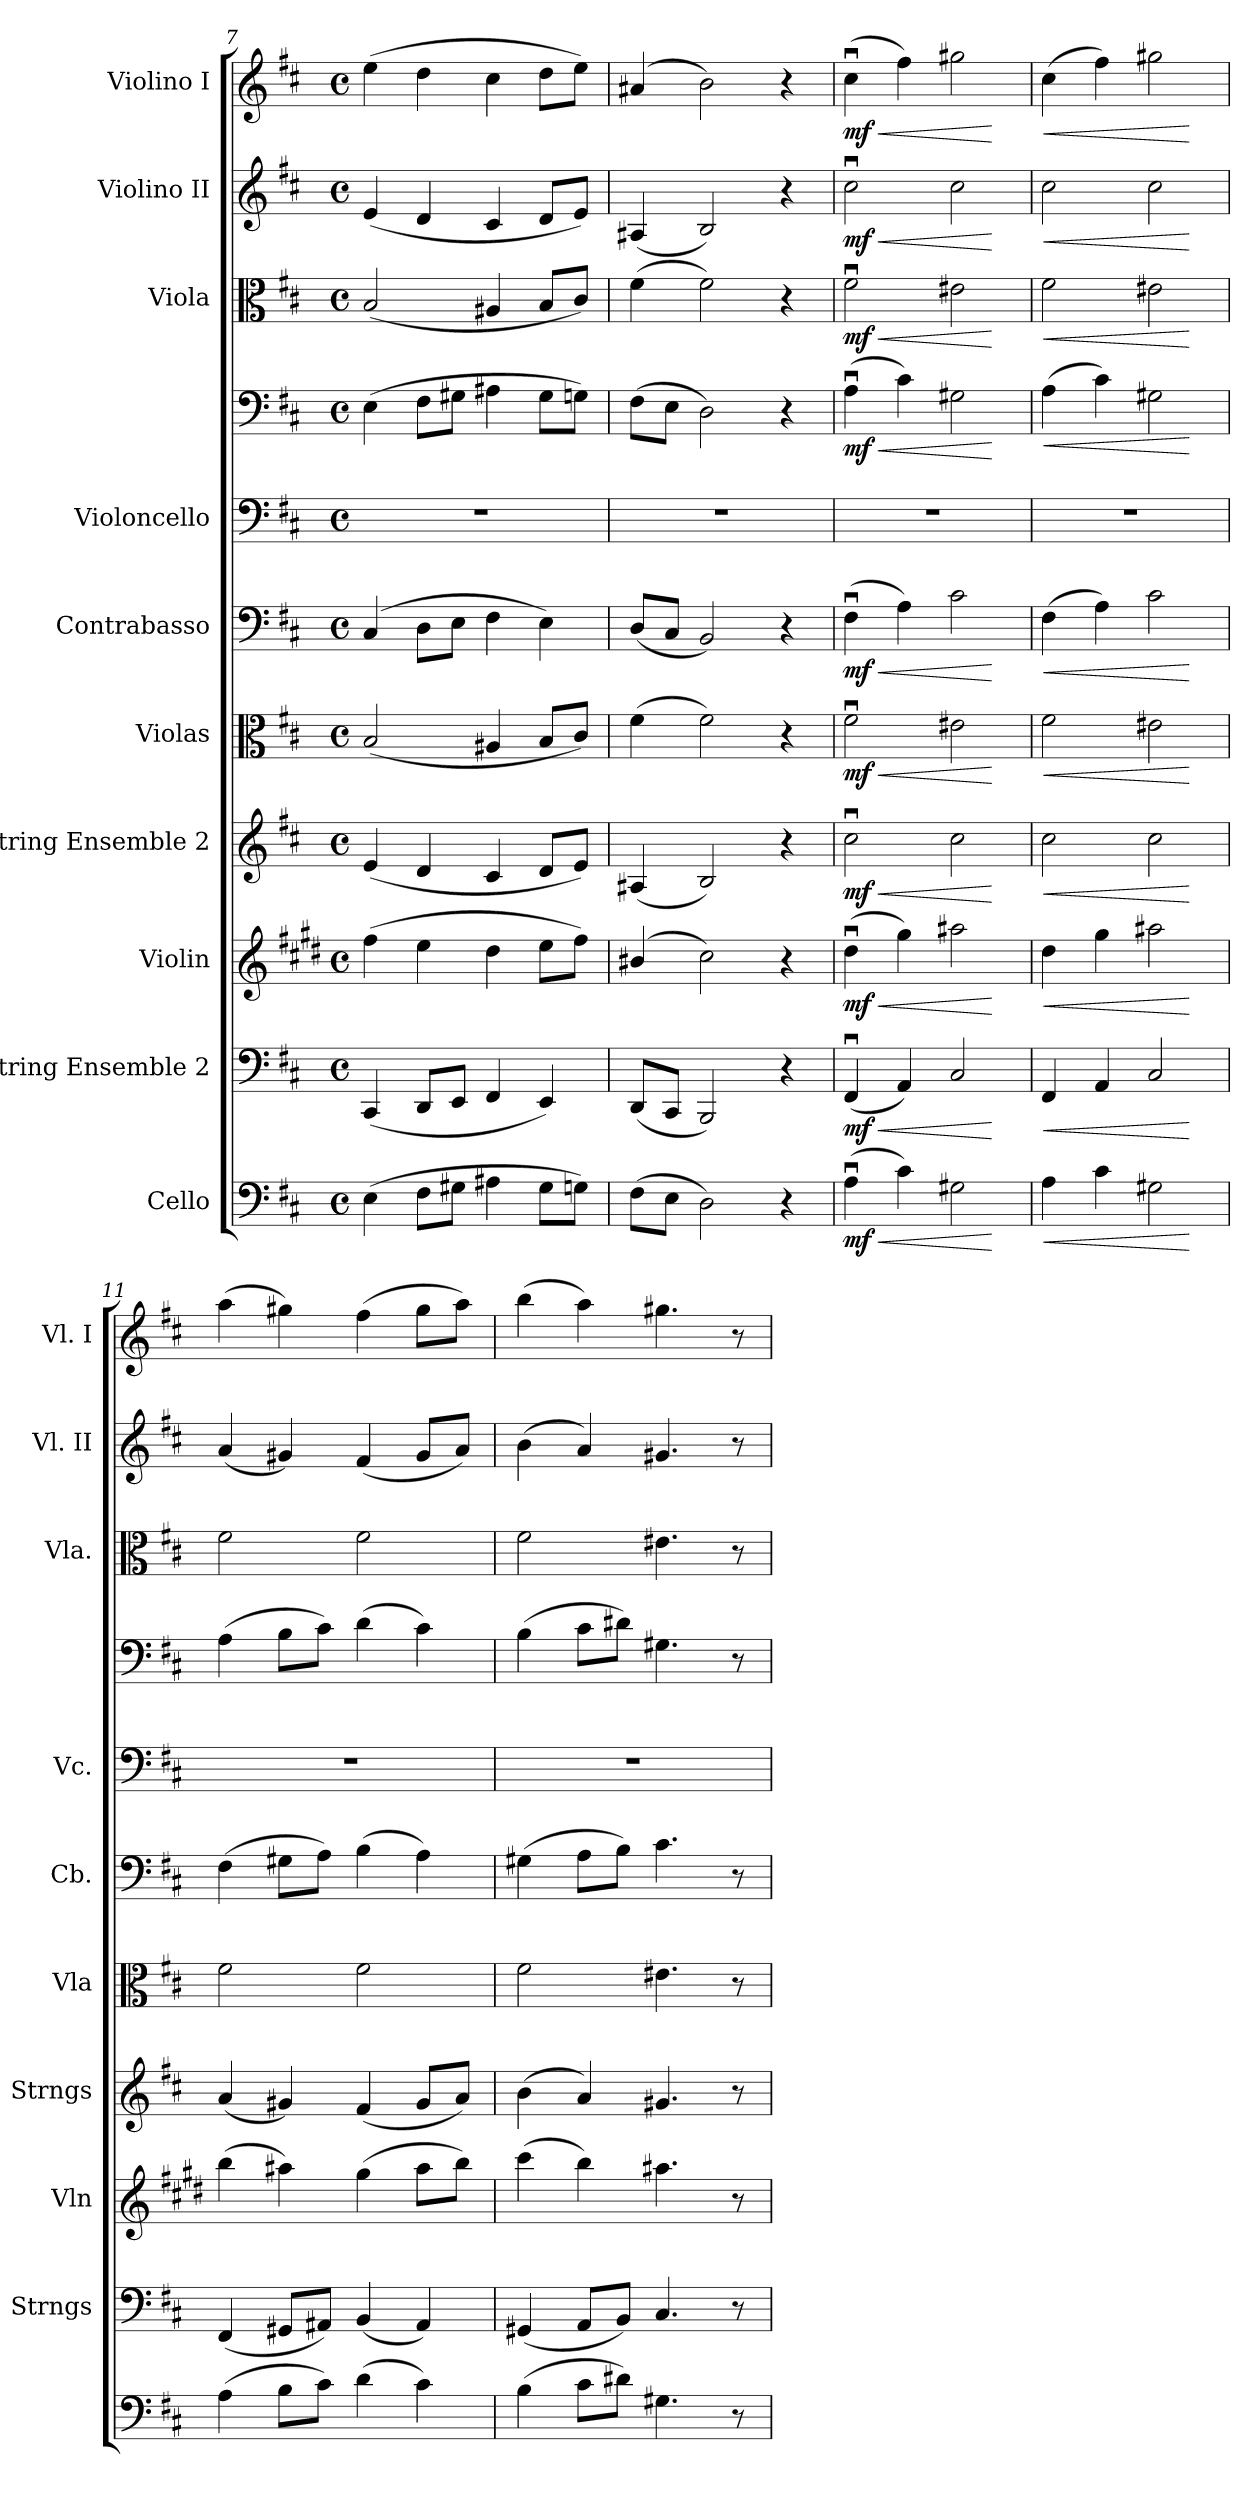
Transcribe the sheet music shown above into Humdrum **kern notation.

**kern	**dynam	**kern	**dynam	**kern	**dynam	**kern	**dynam	**kern	**dynam	**kern	**dynam	**kern	**kern	**dynam	**kern	**dynam	**kern	**dynam	**kern	**dynam
*part10	*part10	*part9	*part9	*part8	*part8	*part7	*part7	*part6	*part6	*part5	*part5	*part4	*part4	*part4	*part3	*part3	*part2	*part2	*part1	*part1
*staff11	*staff11	*staff10	*staff10	*staff9	*staff9	*staff8	*staff8	*staff7	*staff7	*staff6	*staff6	*staff5	*staff4	*staff4/5	*staff3	*staff3	*staff2	*staff2	*staff1	*staff1
*I"Cello	*	*I"String Ensemble 2	*	*I"Violin	*	*I"String Ensemble 2	*	*I"Violas	*	*I"Contrabasso	*	*I"Violoncello	*	*	*I"Viola	*	*I"Violino II	*	*I"Violino I	*
*	*	*I'Strngs	*	*I'Vln	*	*I'Strngs	*	*I'Vla	*	*I'Cb.	*	*I'Vc.	*	*	*I'Vla.	*	*I'Vl. II	*	*I'Vl. I	*
*clefF4	*	*clefF4	*	*clefG2	*	*clefG2	*	*clefC3	*	*clefF4	*	*clefF4	*clefF4	*	*clefC3	*	*clefG2	*	*clefG2	*
*	*	*	*	*ITrd1c2	*	*	*	*	*	*ITrd7c12	*	*	*	*	*	*	*	*	*	*
*k[f#c#]	*	*k[f#c#]	*	*k[f#c#]	*	*k[f#c#]	*	*k[f#c#]	*	*k[f#c#]	*	*k[f#c#]	*k[f#c#]	*	*k[f#c#]	*	*k[f#c#]	*	*k[f#c#]	*
*M4/4	*	*M4/4	*	*M4/4	*	*M4/4	*	*M4/4	*	*M4/4	*	*M4/4	*M4/4	*	*M4/4	*	*M4/4	*	*M4/4	*
*met(c)	*	*met(c)	*	*met(c)	*	*met(c)	*	*met(c)	*	*met(c)	*	*met(c)	*met(c)	*	*met(c)	*	*met(c)	*	*met(c)	*
=7	=7	=7	=7	=7	=7	=7	=7	=7	=7	=7	=7	=7	=7	=7	=7	=7	=7	=7	=7	=7
(>4E\	.	(<4CC#/	.	(>4ee\	.	(<4e/	.	(>2B/	.	(>4CC#/	.	1r	(>4E\	.	(<2B/	.	(<4e/	.	(>4ee\	.
8F#\L	.	8DD/L	.	4dd\	.	4d/	.	.	.	8DD\L	.	.	8F#\L	.	.	.	4d/	.	4dd\	.
8G#X\J	.	8EE/J	.	.	.	.	.	.	.	8EE\J	.	.	8G#X\J	.	.	.	.	.	.	.
4A#X\	.	4FF#/	.	4cc#\	.	4c#/	.	4A#X/	.	4FF#\	.	.	4A#X\	.	4A#X/	.	4c#/	.	4cc#\	.
8G#\L	.	4EE/)	.	8dd\L	.	8d/L	.	8B/L	.	4EE\)	.	.	8G#\L	.	8B/L	.	8d/L	.	8dd\L	.
8Gn\J)	.	.	.	8ee\J)	.	8e/J)	.	8c#/J)	.	.	.	.	8Gn\J)	.	8c#/J)	.	8e/J)	.	8ee\J)	.
=8	=8	=8	=8	=8	=8	=8	=8	=8	=8	=8	=8	=8	=8	=8	=8	=8	=8	=8	=8	=8
(>8F#\L	.	(<8DD/L	.	(>4a#X/	.	(<4A#X/	.	(>4f#\	.	(<8DD/L	.	1r	(>8F#\L	.	(>4f#\	.	(<4A#X/	.	(>4a#X/	.
8E\J	.	8CC#/J	.	.	.	.	.	.	.	8CC#/J	.	.	8E\J	.	.	.	.	.	.	.
2D\)	.	2BBB/)	.	2b\)	.	2B/)	.	2f#\)	.	2BBB/)	.	.	2D\)	.	2f#\)	.	2B/)	.	2b\)	.
4r	.	4r	.	4r	.	4r	.	4r	.	4r	.	.	4r	.	4r	.	4r	.	4r	.
=9	=9	=9	=9	=9	=9	=9	=9	=9	=9	=9	=9	=9	=9	=9	=9	=9	=9	=9	=9	=9
!	!LO:HP:b	!	!LO:HP:b	!	!LO:HP:b	!	!LO:HP:b	!	!LO:HP:b	!	!LO:HP:b	!	!	!LO:HP:b	!	!LO:HP:b	!	!LO:HP:b	!	!LO:HP:b
!	!LO:DY:n=1:b	!	!LO:DY:n=1:b	!	!LO:DY:n=1:b	!	!LO:DY:n=1:b	!	!LO:DY:n=1:b	!	!LO:DY:n=1:b	!	!	!LO:DY:n=1:b	!	!LO:DY:n=1:b	!	!LO:DY:n=1:b	!	!LO:DY:n=1:b
(>4Au\	< mf	(<4FF#u/	< mf	(>4cc#u\	< mf	2cc#u\	< mf	2f#u\	< mf	(>4FF#u\	< mf	1r	(>4Au\	< mf	2f#u\	< mf	2cc#u\	< mf	(>4cc#u\	< mf
4c#\)	.	4AA/)	.	4ff#\)	.	.	.	.	.	4AA\)	.	.	4c#\)	.	.	.	.	.	4ff#\)	.
2G#X\	.	2C#/	.	2gg#X\	.	2cc#\	.	2e#X\	.	2C#\	.	.	2G#X\	.	2e#X\	.	2cc#\	.	2gg#X\	.
.	[	.	[	.	[	.	[	.	[	.	[	.	.	[	.	[	.	[	.	[
=10	=10	=10	=10	=10	=10	=10	=10	=10	=10	=10	=10	=10	=10	=10	=10	=10	=10	=10	=10	=10
!	!LO:HP:b	!	!LO:HP:b	!	!LO:HP:b	!	!LO:HP:b	!	!LO:HP:b	!	!LO:HP:b	!	!	!LO:HP:b	!	!LO:HP:b	!	!LO:HP:b	!	!LO:HP:b
4A\	<	4FF#/	<	4cc#\	<	2cc#\	<	2f#\	<	(>4FF#\	<	1r	(>4A\	<	2f#\	<	2cc#\	<	(>4cc#\	<
4c#\	.	4AA/	.	4ff#\	.	.	.	.	.	4AA\)	.	.	4c#\)	.	.	.	.	.	4ff#\)	.
2G#X\	.	2C#/	.	2gg#X\	.	2cc#\	.	2e#X\	.	2C#\	.	.	2G#X\	.	2e#X\	.	2cc#\	.	2gg#X\	.
.	[	.	[	.	[	.	[	.	[	.	[	.	.	[	.	[	.	[	.	[
!!LO:PB:g=z
=11	=11	=11	=11	=11	=11	=11	=11	=11	=11	=11	=11	=11	=11	=11	=11	=11	=11	=11	=11	=11
(>4A\	.	(<4FF#/	.	(>4aa\	.	(<4a/	.	2f#\	.	(>4FF#\	.	1r	(>4A\	.	2f#\	.	(<4a/	.	(>4aa\	.
8B\L	.	8GG#X/L	.	4gg#X\)	.	4g#X/)	.	.	.	8GG#X\L	.	.	8B\L	.	.	.	4g#X/)	.	4gg#X\)	.
8c#\J)	.	8AA#X/J)	.	.	.	.	.	.	.	8AA\J)	.	.	8c#\J)	.	.	.	.	.	.	.
(>4d\	.	(<4BB/	.	(>4ff#\	.	(<4f#/	.	2f#\	.	(>4BB\	.	.	(>4d\	.	2f#\	.	(<4f#/	.	(>4ff#\	.
4c#\)	.	4AA#/)	.	8gg#\L	.	8g#/L	.	.	.	4AA\)	.	.	4c#\)	.	.	.	8g#/L	.	8gg#\L	.
.	.	.	.	8aa\J)	.	8a/J)	.	.	.	.	.	.	.	.	.	.	8a/J)	.	8aa\J)	.
=12	=12	=12	=12	=12	=12	=12	=12	=12	=12	=12	=12	=12	=12	=12	=12	=12	=12	=12	=12	=12
(>4B\	.	(<4GG#X/	.	(>4bb\	.	(>4b\	.	2f#\	.	(>4GG#X\	.	1r	(>4B\	.	2f#\	.	(>4b\	.	(>4bb\	.
8c#\L	.	8AA/L	.	4aa\)	.	4a/)	.	.	.	8AA\L	.	.	8c#\L	.	.	.	4a/)	.	4aa\)	.
8d#X\J)	.	8BB/J)	.	.	.	.	.	.	.	8BB\J)	.	.	8d#X\J)	.	.	.	.	.	.	.
4.G#X\	.	4.C#/	.	4.gg#X\	.	4.g#X/	.	4.e#X\	.	4.C#\	.	.	4.G#X\	.	4.e#X\	.	4.g#X/	.	4.gg#X\	.
8r	.	8r	.	8r	.	8r	.	8r	.	8r	.	.	8r	.	8r	.	8r	.	8r	.
=	=	=	=	=	=	=	=	=	=	=	=	=	=	=	=	=	=	=	=	=
*-	*-	*-	*-	*-	*-	*-	*-	*-	*-	*-	*-	*-	*-	*-	*-	*-	*-	*-	*-	*-
